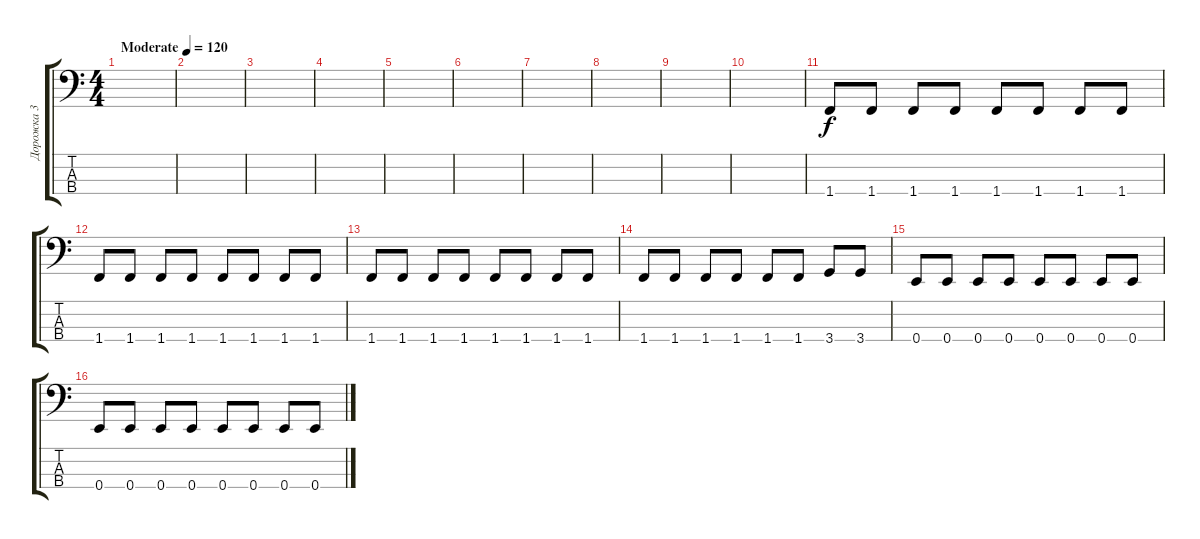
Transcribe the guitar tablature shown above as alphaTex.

\track ("Дорожка 3" "Дорожка 3") {instrument electricbassfinger}
\staff {score tabs}
\tuning (G2 D2 A1 E1) {hide}
\ts (4 4)
\tempo (120 "Moderate")
\clef f4
\ks c
|
|
|
|
|
|
|
|
|
|
1.4.8 1.4.8 1.4.8 1.4.8 1.4.8 1.4.8 1.4.8 1.4.8 |
1.4.8 1.4.8 1.4.8 1.4.8 1.4.8 1.4.8 1.4.8 1.4.8 |
1.4.8 1.4.8 1.4.8 1.4.8 1.4.8 1.4.8 1.4.8 1.4.8 |
1.4.8 1.4.8 1.4.8 1.4.8 1.4.8 1.4.8 3.4.8 3.4.8 |
0.4.8 0.4.8 0.4.8 0.4.8 0.4.8 0.4.8 0.4.8 0.4.8 |
0.4.8 0.4.8 0.4.8 0.4.8 0.4.8 0.4.8 0.4.8 0.4.8
